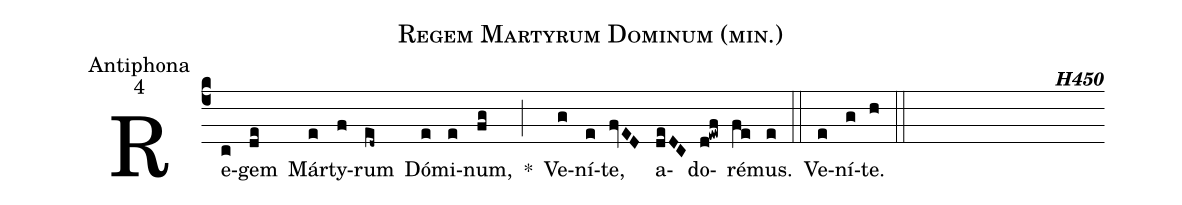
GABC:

name:Regem Martyrum Dominum (min.);
office-part:Antiphona;
mode:4;
commentary:{\bfseries H450};
%%
(c4)Re(c)gem(de) Már(e)ty(f)rum(ed~) Dó(e)mi(e)num,(fg) <sp>*</sp>(;) Ve(g)ní(e)te,(fvED) a(deDC)do(d!ewf)ré(fe)mus.(e) (::) Ve(e)ní(g)te.(h) (::)
